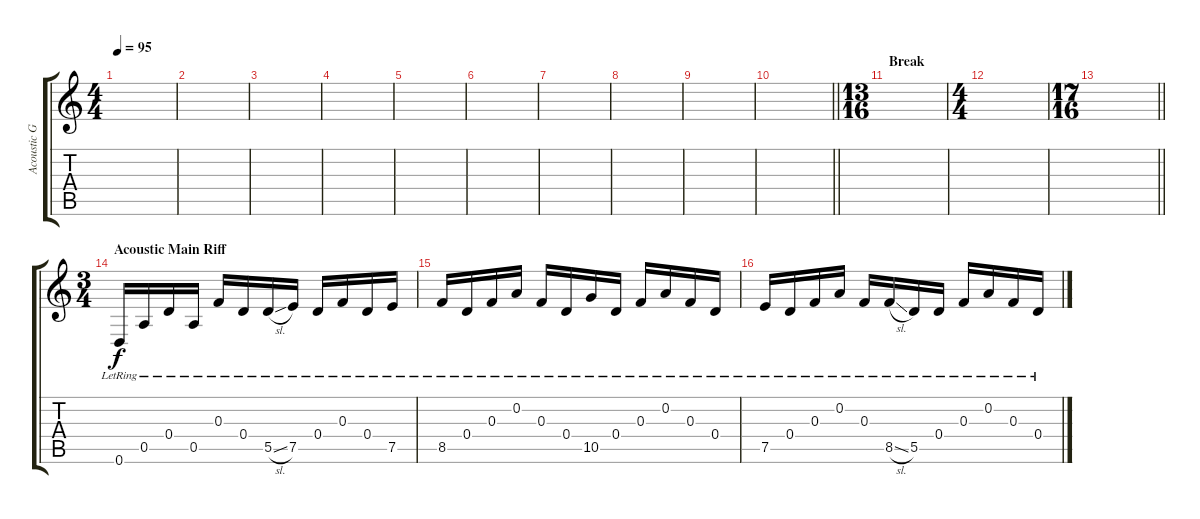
\track ("Acoustic Guitar" "Acoustic G") {instrument acousticguitarsteel}
\staff {score tabs}
\tuning (E4 A3 F3 D3 A2 D2) {hide}
\ts (4 4)
\tempo 95
\clef g2
\ks c
|
|
|
|
|
|
|
|
|
\barLineRight lightlight
|
\ts (13 16)
\section ("" "Break")
|
\ts (4 4)
|
\ts (17 16)
\barLineRight lightlight
|
\ts (3 4)
\section ("" "Acoustic Main Riff")
0.6{lr}.16 0.5{lr}.16 0.4{lr}.16 0.5{lr}.16 0.3{lr}.16 0.4{lr}.16 5.5{sl lr}.16 7.5{lr}.16 0.4{lr}.16 0.3{lr}.16 0.4{lr}.16 7.5{lr}.16 |
8.5{lr}.16 0.4{lr}.16 0.3{lr}.16 0.2{lr}.16 0.3{lr}.16 0.4{lr}.16 10.5{lr}.16 0.4{lr}.16 0.3{lr}.16 0.2{lr}.16 0.3{lr}.16 0.4{lr}.16 |
7.5{lr}.16 0.4{lr}.16 0.3{lr}.16 0.2{lr}.16 0.3{lr}.16 8.5{sl lr}.16 5.5{lr}.16 0.4{lr}.16 0.3{lr}.16 0.2{lr}.16 0.3{lr}.16 0.4{lr}.16
